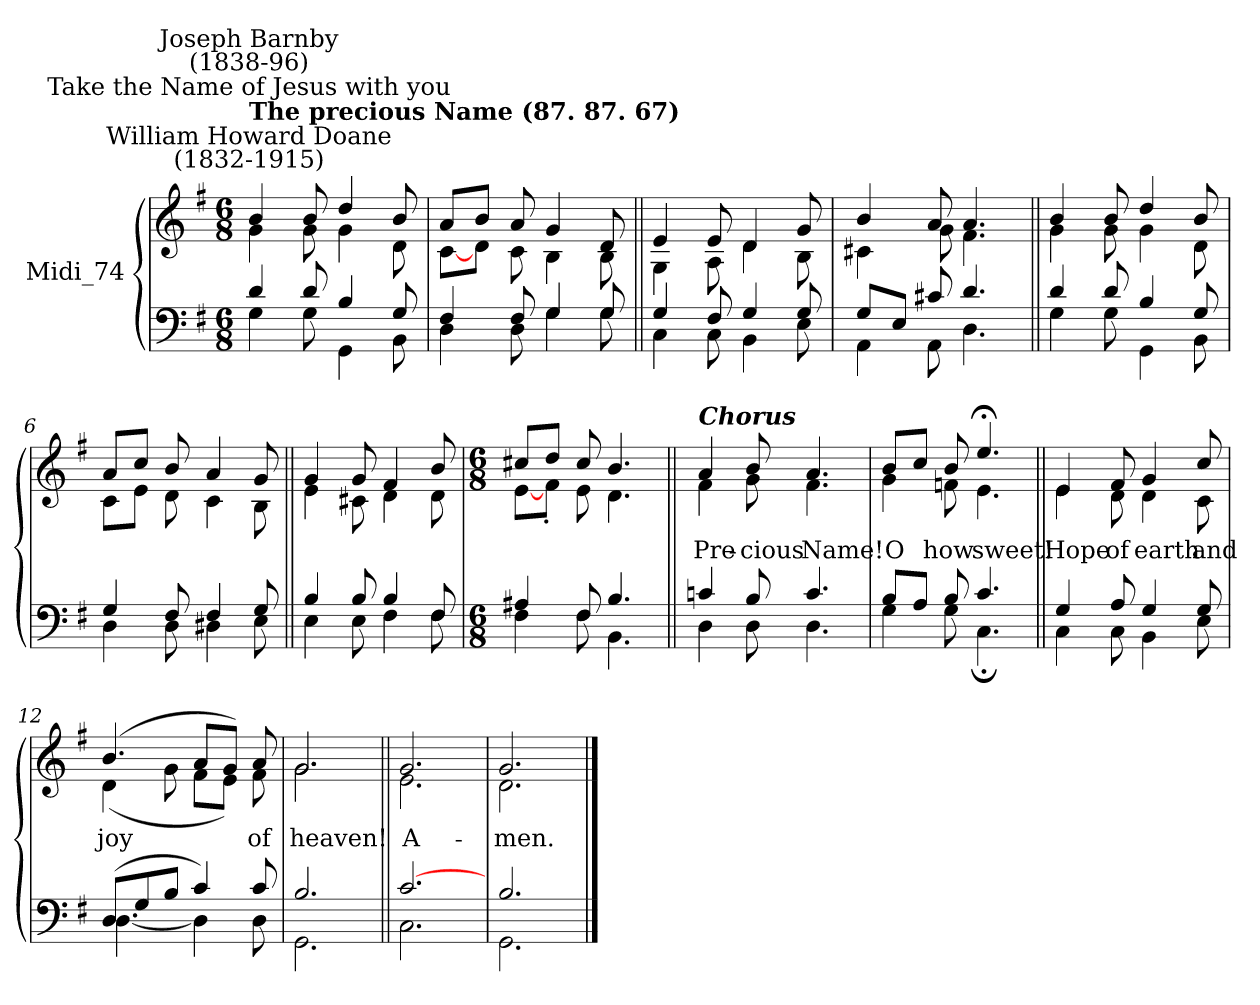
**kern	**kern	**text
*part2	*part1	*part1
*staff2	*staff1	*staff1
*I"Midi_74	*I"Midi_74	*
*clefF4	*clefG2	*
*k[f#]	*k[f#]	*
*G:	*G:	*
*M6/8	*M6/8	*
=1	=1	=1
*^	*^	*
!	!	!LO:TX:a:cj:t=William Howard Doane\n(1832-1915)	!	!
!	!	!LO:TX:a:B:t=The precious Name (87. 87. 67)	!	!
!	!	!LO:TX:a:cj:t=Take the Name of Jesus with you	!	!
!	!	!LO:TX:a:cj:t=Joseph Barnby\n(1838-96)	!	!
4d/	4G\	4b/	4g\	.
8d/	8G\	8b/	8g\	.
4B/	4GG\	4dd/	4g\	.
8G/	8BB\	8b/	8d\	.
=2	=2	=2	=2	=2
4F#/	4D\	8a/L	[8c\L	.
.	.	8b/J	8d\J	.
8F#/	8D\	8a/	8c\	.
4G/	4G\	4g/	4B\	.
8G/	8G\	8d/	8B\	.
=3||	=3||	=3||	=3||	=3||
4G/	4C\	4e/	4G\	.
8F#/	8C\	8e/	8A\	.
4G/	4BB\	4d/	4d\	.
8G/	8E\	8g/	8B\	.
=4	=4	=4	=4	=4
8G/L	4AA\	4b/	4c#X\	.
8E/J	.	.	.	.
8c#X/	8AA\	8a/	8g\	.
4.d/	4.D\	4.a/	4.f#\	.
=5||	=5||	=5||	=5||	=5||
4d/	4G\	4b/	4g\	.
8d/	8G\	8b/	8g\	.
4B/	4GG\	4dd/	4g\	.
8G/	8BB\	8b/	8d\	.
=6	=6	=6	=6	=6
4G/	4D\	8a/L	8c\L	.
.	.	8cc/J	8e\J	.
8F#/	8D\	8b/	8d\	.
4F#/	4D#X\	4a/	4c\	.
8G/	8E\	8g/	8B\	.
=7||	=7||	=7||	=7||	=7||
4B/	4E\	4g/	4e\	.
8B/	8E\	8g/	8c#X\	.
4B/	4F#\	4f#/	4d\	.
8F#/	8F#\	8b/	8d\	.
!!LO:LB:g=z	!!
=8	=8	=8	=8	=8
*M6/8	*	*M6/8	*	*
4A#X/	4F#\	8cc#X/L	[8e\L	.
.	.	8dd/J	8f#'\J	.
8F#/	8F#\	8cc#/	8e\	.
4.B/	4.BB\	4.b/	4.d\	.
=9||	=9||	=9||	=9||	=9||
!	!	!LO:TX:a:Bi:t=Chorus	!	!
!	!	!	!	!LO:LY:b
4cn/	4D\	4a/	4f#\	Pre-
!	!	!	!	!LO:LY:b
8B/	8D\	8b/	8g\	-cious
!	!	!	!	!LO:LY:b
4.c/	4.D\	4.a/	4.f#\	Name!
=10	=10	=10	=10	=10
!	!	!	!	!LO:LY:b
8B/L	4G\	8b/L	4g\	O
8A/J	.	8cc/J	.	.
!	!	!	!	!LO:LY:b
8B/	8G\	8b/	8fn\	how
!	!	!	!	!LO:LY:b
4.c/	4.C;\	4.ee;</	4.e\	sweet!
=11||	=11||	=11||	=11||	=11||
!	!	!	!	!LO:LY:b
4G/	4C\	4e/	4e\	Hope
!	!	!	!	!LO:LY:b
8A/	8C\	8f#/	8d\	of
!	!	!	!	!LO:LY:b
4G/	4BB\	4g/	4d\	earth
!	!	!	!	!LO:LY:b
8G/	8E\	8cc/	8c\	and
=12	=12	=12	=12	=12
!	!	!	!	!LO:LY:b
(>8D/L	[4.D\	(>4.b/	(<4d\	joy
8G/	.	.	.	.
8B/J	.	.	8g\	.
4c/)	4D\]	8a/L	8f#\L	.
.	.	8g/J)	8e\J)	.
!	!	!	!	!LO:LY:b
8c/	8D\	8a/	8f#\	of
=13	=13	=13	=13	=13
!	!	!	!	!LO:LY:b
2.B/	2.GG\	2.g/	2.g\	heaven!
=14||	=14||	=14||	=14||	=14||
!	!	!	!	!LO:LY:b
[2.c/	2.C\	2.g/	2.e\	A-
=15	=15	=15	=15	=15
!	!	!	!	!LO:LY:b
2.B/	2.GG\	2.g/	2.d\	-men.
*v	*v	*	*	*
*	*v	*v	*
==	==	==
*-	*-	*-
